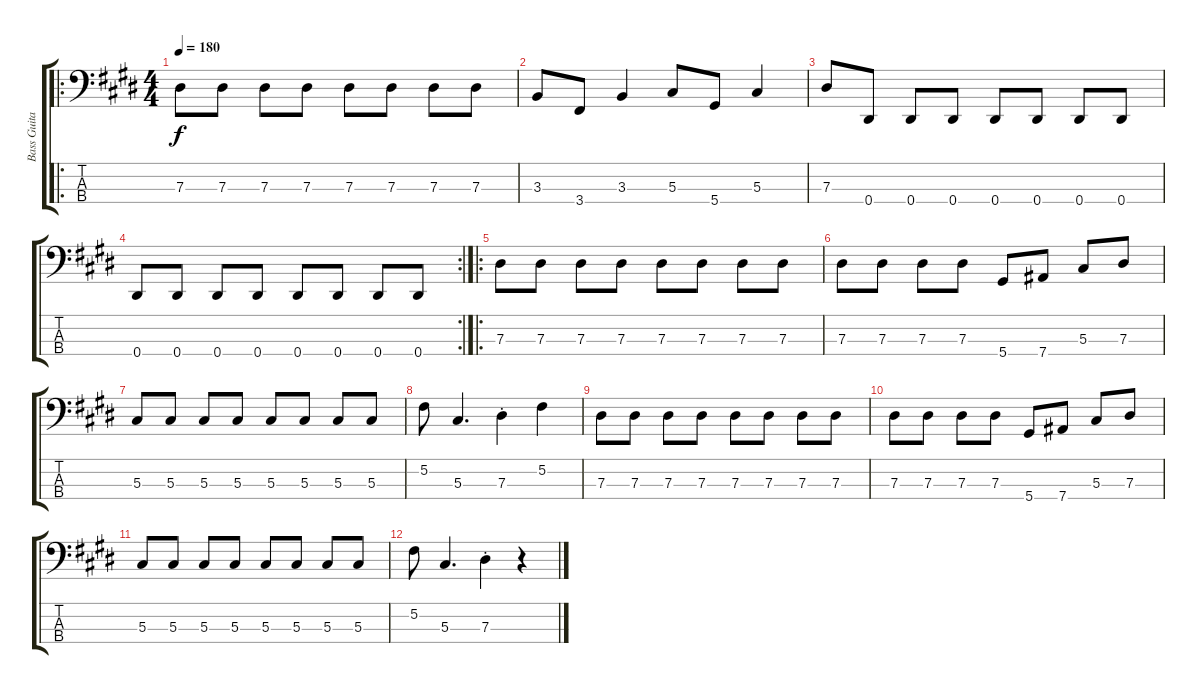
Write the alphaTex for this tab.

\track ("Bass Guitar" "Bass Guita") {instrument electricbassfinger}
\staff {score tabs}
\tuning (Gb2 Db2 Ab1 Eb1) {hide}
\ro
\ts (4 4)
\tempo 180
\clef f4
\ks e
7.3.8{dy f} 7.3.8 7.3.8 7.3.8 7.3.8 7.3.8 7.3.8 7.3.8 |
3.3.8 3.4.8 3.3.4 5.3.8 5.4.8 5.3.4 |
7.3.8 0.4.8 0.4.8 0.4.8 0.4.8 0.4.8 0.4.8 0.4.8 |
\rc 2
0.4.8 0.4.8 0.4.8 0.4.8 0.4.8 0.4.8 0.4.8 0.4.8 |
\ro
7.3.8 7.3.8 7.3.8 7.3.8 7.3.8 7.3.8 7.3.8 7.3.8 |
7.3.8 7.3.8 7.3.8 7.3.8 5.4.8 7.4.8 5.3.8 7.3.8 |
5.3.8 5.3.8 5.3.8 5.3.8 5.3.8 5.3.8 5.3.8 5.3.8 |
5.2.8 5.3.4{d} 7.3{st}.4 5.2.4 |
7.3.8 7.3.8 7.3.8 7.3.8 7.3.8 7.3.8 7.3.8 7.3.8 |
7.3.8 7.3.8 7.3.8 7.3.8 5.4.8 7.4.8 5.3.8 7.3.8 |
5.3.8 5.3.8 5.3.8 5.3.8 5.3.8 5.3.8 5.3.8 5.3.8 |
5.2.8 5.3.4{d} 7.3{st}.4 r.4
